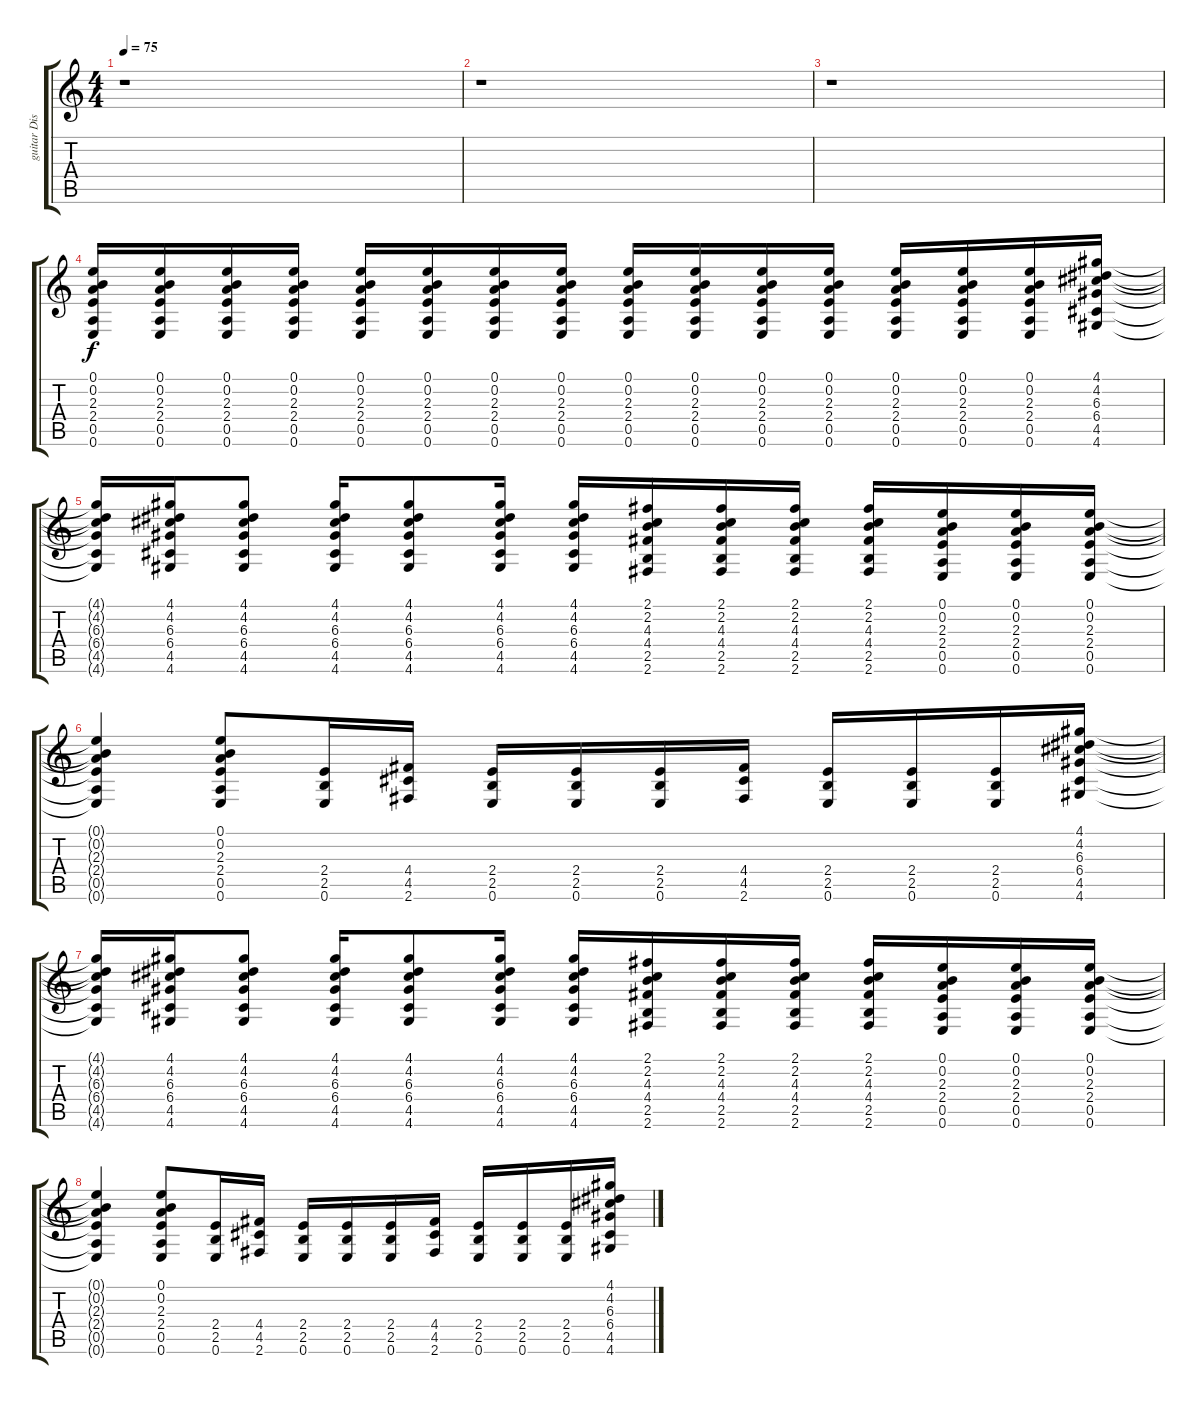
\track ("guitar Distortion" "guitar Dis") {instrument distortionguitar}
\staff {score tabs}
\tuning (E4 B3 G3 D3 A2 E2) {hide}
\ts (4 4)
\tempo 75
\clef g2
\ks c
r.1{dy f} |
r.1 |
r.1 |
(0.1 0.2 2.3 2.4 0.5 0.6).16 (0.1 0.2 2.3 2.4 0.5 0.6).16 (0.1 0.2 2.3 2.4 0.5 0.6).16 (0.1 0.2 2.3 2.4 0.5 0.6).16 (0.1 0.2 2.3 2.4 0.5 0.6).16 (0.1 0.2 2.3 2.4 0.5 0.6).16 (0.1 0.2 2.3 2.4 0.5 0.6).16 (0.1 0.2 2.3 2.4 0.5 0.6).16 (0.1 0.2 2.3 2.4 0.5 0.6).16 (0.1 0.2 2.3 2.4 0.5 0.6).16 (0.1 0.2 2.3 2.4 0.5 0.6).16 (0.1 0.2 2.3 2.4 0.5 0.6).16 (0.1 0.2 2.3 2.4 0.5 0.6).16 (0.1 0.2 2.3 2.4 0.5 0.6).16 (0.1 0.2 2.3 2.4 0.5 0.6).16 (4.1 4.2 6.3 6.4 4.5 4.6).16 |
(4.1{t} 4.2{t} 6.3{t} 6.4{t} 4.5{t} 4.6{t}).16 (4.1 4.2 6.3 6.4 4.5 4.6).16 (4.1 4.2 6.3 6.4 4.5 4.6).8 (4.1 4.2 6.3 6.4 4.5 4.6).16 (4.1 4.2 6.3 6.4 4.5 4.6).8 (4.1 4.2 6.3 6.4 4.5 4.6).16 (4.1 4.2 6.3 6.4 4.5 4.6).16 (2.1 2.2 4.3 4.4 2.5 2.6).16 (2.1 2.2 4.3 4.4 2.5 2.6).16 (2.1 2.2 4.3 4.4 2.5 2.6).16 (2.1 2.2 4.3 4.4 2.5 2.6).16 (0.1 0.2 2.3 2.4 0.5 0.6).16 (0.1 0.2 2.3 2.4 0.5 0.6).16 (0.1 0.2 2.3 2.4 0.5 0.6).16 |
(0.1{t} 0.2{t} 2.3{t} 2.4{t} 0.5{t} 0.6{t}).4 (0.1 0.2 2.3 2.4 0.5 0.6).8 (2.4 2.5 0.6).16 (4.4 4.5 2.6).16 (2.4 2.5 0.6).16 (2.4 2.5 0.6).16 (2.4 2.5 0.6).16 (4.4 4.5 2.6).16 (2.4 2.5 0.6).16 (2.4 2.5 0.6).16 (2.4 2.5 0.6).16 (4.1 4.2 6.3 6.4 4.5 4.6).16 |
(4.1{t} 4.2{t} 6.3{t} 6.4{t} 4.5{t} 4.6{t}).16 (4.1 4.2 6.3 6.4 4.5 4.6).16 (4.1 4.2 6.3 6.4 4.5 4.6).8 (4.1 4.2 6.3 6.4 4.5 4.6).16 (4.1 4.2 6.3 6.4 4.5 4.6).8 (4.1 4.2 6.3 6.4 4.5 4.6).16 (4.1 4.2 6.3 6.4 4.5 4.6).16 (2.1 2.2 4.3 4.4 2.5 2.6).16 (2.1 2.2 4.3 4.4 2.5 2.6).16 (2.1 2.2 4.3 4.4 2.5 2.6).16 (2.1 2.2 4.3 4.4 2.5 2.6).16 (0.1 0.2 2.3 2.4 0.5 0.6).16 (0.1 0.2 2.3 2.4 0.5 0.6).16 (0.1 0.2 2.3 2.4 0.5 0.6).16 |
(0.1{t} 0.2{t} 2.3{t} 2.4{t} 0.5{t} 0.6{t}).4 (0.1 0.2 2.3 2.4 0.5 0.6).8 (2.4 2.5 0.6).16 (4.4 4.5 2.6).16 (2.4 2.5 0.6).16 (2.4 2.5 0.6).16 (2.4 2.5 0.6).16 (4.4 4.5 2.6).16 (2.4 2.5 0.6).16 (2.4 2.5 0.6).16 (2.4 2.5 0.6).16 (4.1 4.2 6.3 6.4 4.5 4.6).16
